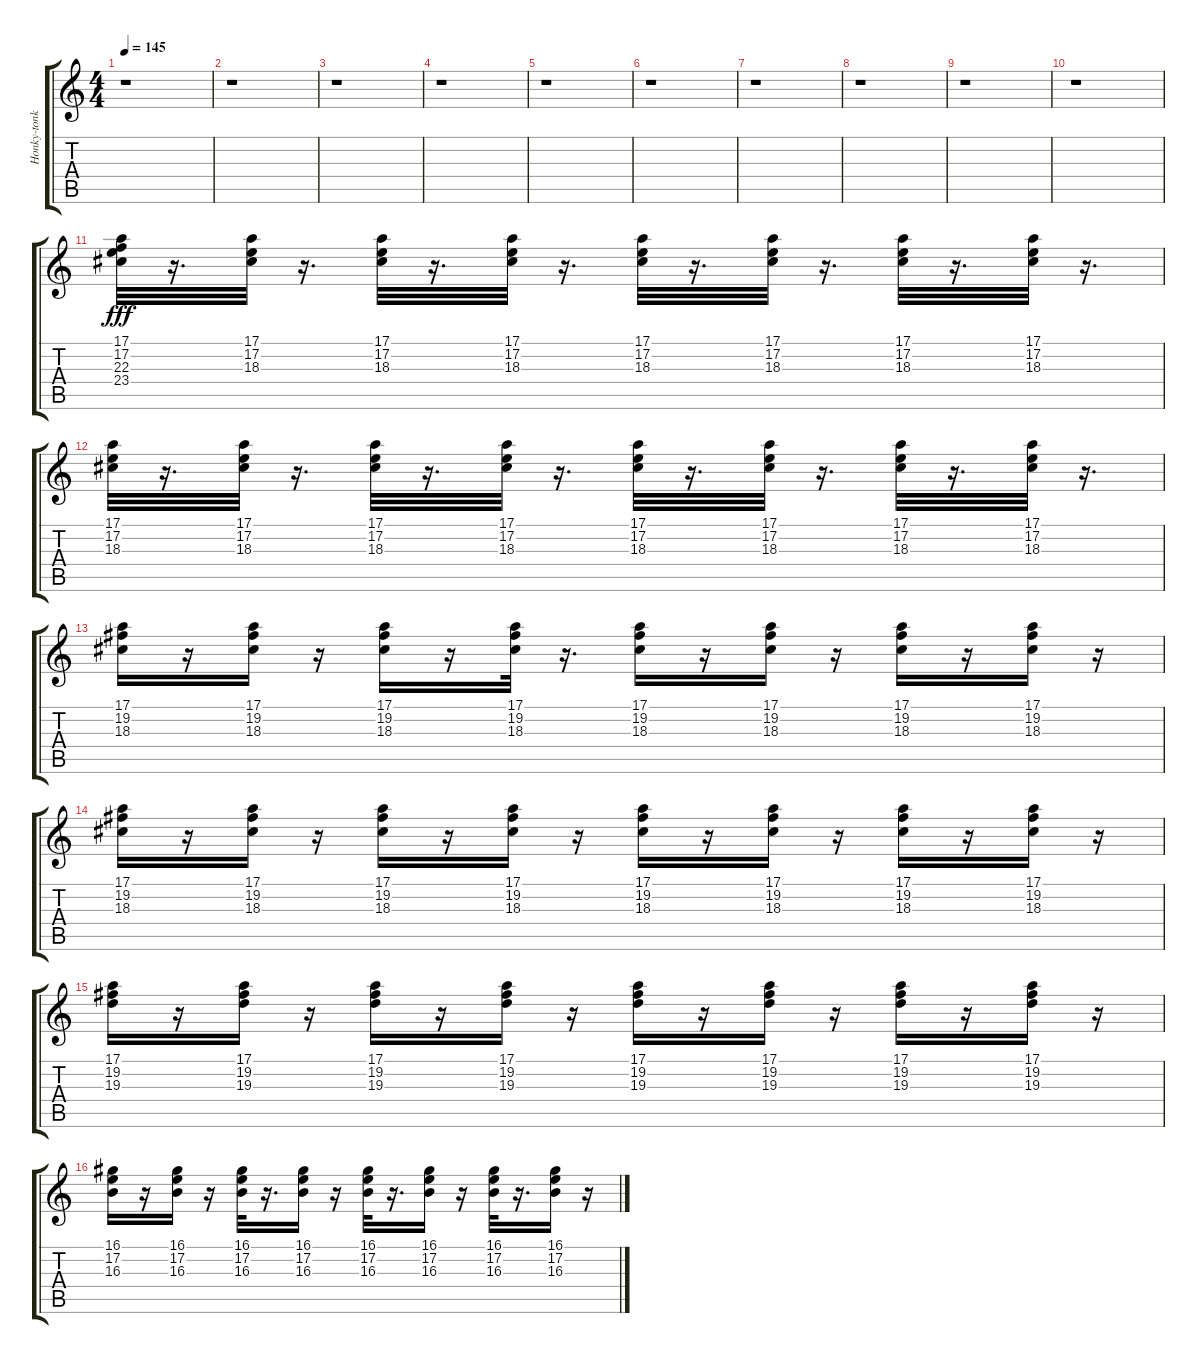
\track ("Honky-tonk Piano - ____________ ________" "Honky-tonk") {instrument honkytonkpiano}
\staff {score tabs}
\tuning (E4 B3 G3 D3 A2 E2) {hide}
\ts (4 4)
\tempo 145
\clef g2
\ks c
r.1{dy fff} |
r.1 |
r.1 |
r.1 |
r.1 |
r.1 |
r.1 |
r.1 |
r.1 |
r.1 |
(17.1 17.2 22.3 23.4).32{instrument honkytonkpiano} r.16{d} (17.1 17.2 18.3).32 r.16{d} (17.1 17.2 18.3).32 r.16{d} (17.1 17.2 18.3).32 r.16{d} (17.1 17.2 18.3).32 r.16{d} (17.1 17.2 18.3).32 r.16{d} (17.1 17.2 18.3).32 r.16{d} (17.1 17.2 18.3).32 r.16{d} |
(17.1 17.2 18.3).32 r.16{d} (17.1 17.2 18.3).32 r.16{d} (17.1 17.2 18.3).32 r.16{d} (17.1 17.2 18.3).32 r.16{d} (17.1 17.2 18.3).32 r.16{d} (17.1 17.2 18.3).32 r.16{d} (17.1 17.2 18.3).32 r.16{d} (17.1 17.2 18.3).32 r.16{d} |
(17.1 19.2 18.3).16 r.16 (17.1 19.2 18.3).16 r.16 (17.1 19.2 18.3).16 r.16 (17.1 19.2 18.3).32 r.16{d} (17.1 19.2 18.3).16 r.16 (17.1 19.2 18.3).16 r.16 (17.1 19.2 18.3).16 r.16 (17.1 19.2 18.3).16 r.16 |
(17.1 19.2 18.3).16 r.16 (17.1 19.2 18.3).16 r.16 (17.1 19.2 18.3).16 r.16 (17.1 19.2 18.3).16 r.16 (17.1 19.2 18.3).16 r.16 (17.1 19.2 18.3).16 r.16 (17.1 19.2 18.3).16 r.16 (17.1 19.2 18.3).16 r.16 |
(17.1 19.2 19.3).16 r.16 (17.1 19.2 19.3).16 r.16 (17.1 19.2 19.3).16 r.16 (17.1 19.2 19.3).16 r.16 (17.1 19.2 19.3).16 r.16 (17.1 19.2 19.3).16 r.16 (17.1 19.2 19.3).16 r.16 (17.1 19.2 19.3).16 r.16 |
(16.1 17.2 16.3).16 r.16 (16.1 17.2 16.3).16 r.16 (16.1 17.2 16.3).32 r.16{d} (16.1 17.2 16.3).16 r.16 (16.1 17.2 16.3).32 r.16{d} (16.1 17.2 16.3).16 r.16 (16.1 17.2 16.3).32 r.16{d} (16.1 17.2 16.3).16 r.16
